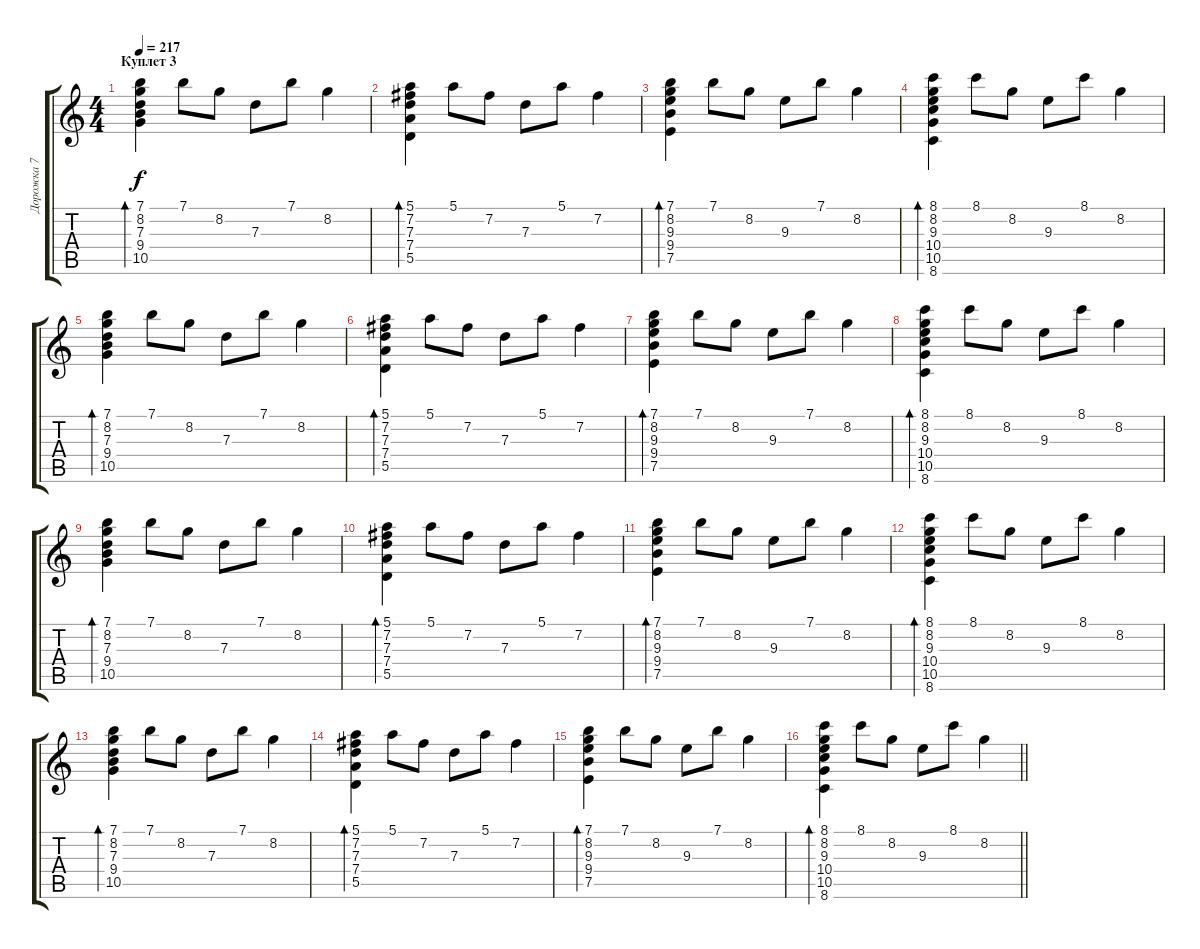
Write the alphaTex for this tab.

\track ("Дорожка 7" "Дорожка 7") {instrument electricguitarjazz}
\staff {score tabs}
\tuning (E4 B3 G3 D3 A2 E2) {hide}
\ts (4 4)
\section ("" "Куплет 3")
\tempo 217
\clef g2
\ks c
(7.1 8.2 7.3 9.4 10.5).4{bd 60 dy f instrument electricguitarjazz} 7.1.8 8.2.8 7.3.8 7.1.8 8.2.4 |
(5.1 7.2 7.3 7.4 5.5).4{bd 60} 5.1.8 7.2.8 7.3.8 5.1.8 7.2.4 |
(7.1 8.2 9.3 9.4 7.5).4{bd 60} 7.1.8 8.2.8 9.3.8 7.1.8 8.2.4 |
(8.1 8.2 9.3 10.4 10.5 8.6).4{bd 60} 8.1.8 8.2.8 9.3.8 8.1.8 8.2.4 |
(7.1 8.2 7.3 9.4 10.5).4{bd 60} 7.1.8 8.2.8 7.3.8 7.1.8 8.2.4 |
(5.1 7.2 7.3 7.4 5.5).4{bd 60} 5.1.8 7.2.8 7.3.8 5.1.8 7.2.4 |
(7.1 8.2 9.3 9.4 7.5).4{bd 60} 7.1.8 8.2.8 9.3.8 7.1.8 8.2.4 |
(8.1 8.2 9.3 10.4 10.5 8.6).4{bd 60} 8.1.8 8.2.8 9.3.8 8.1.8 8.2.4 |
(7.1 8.2 7.3 9.4 10.5).4{bd 60} 7.1.8 8.2.8 7.3.8 7.1.8 8.2.4 |
(5.1 7.2 7.3 7.4 5.5).4{bd 60} 5.1.8 7.2.8 7.3.8 5.1.8 7.2.4 |
(7.1 8.2 9.3 9.4 7.5).4{bd 60} 7.1.8 8.2.8 9.3.8 7.1.8 8.2.4 |
(8.1 8.2 9.3 10.4 10.5 8.6).4{bd 60} 8.1.8 8.2.8 9.3.8 8.1.8 8.2.4 |
(7.1 8.2 7.3 9.4 10.5).4{bd 60} 7.1.8 8.2.8 7.3.8 7.1.8 8.2.4 |
(5.1 7.2 7.3 7.4 5.5).4{bd 60} 5.1.8 7.2.8 7.3.8 5.1.8 7.2.4 |
(7.1 8.2 9.3 9.4 7.5).4{bd 60} 7.1.8 8.2.8 9.3.8 7.1.8 8.2.4 |
\barLineRight lightlight
(8.1 8.2 9.3 10.4 10.5 8.6).4{bd 60} 8.1.8 8.2.8 9.3.8 8.1.8 8.2.4
